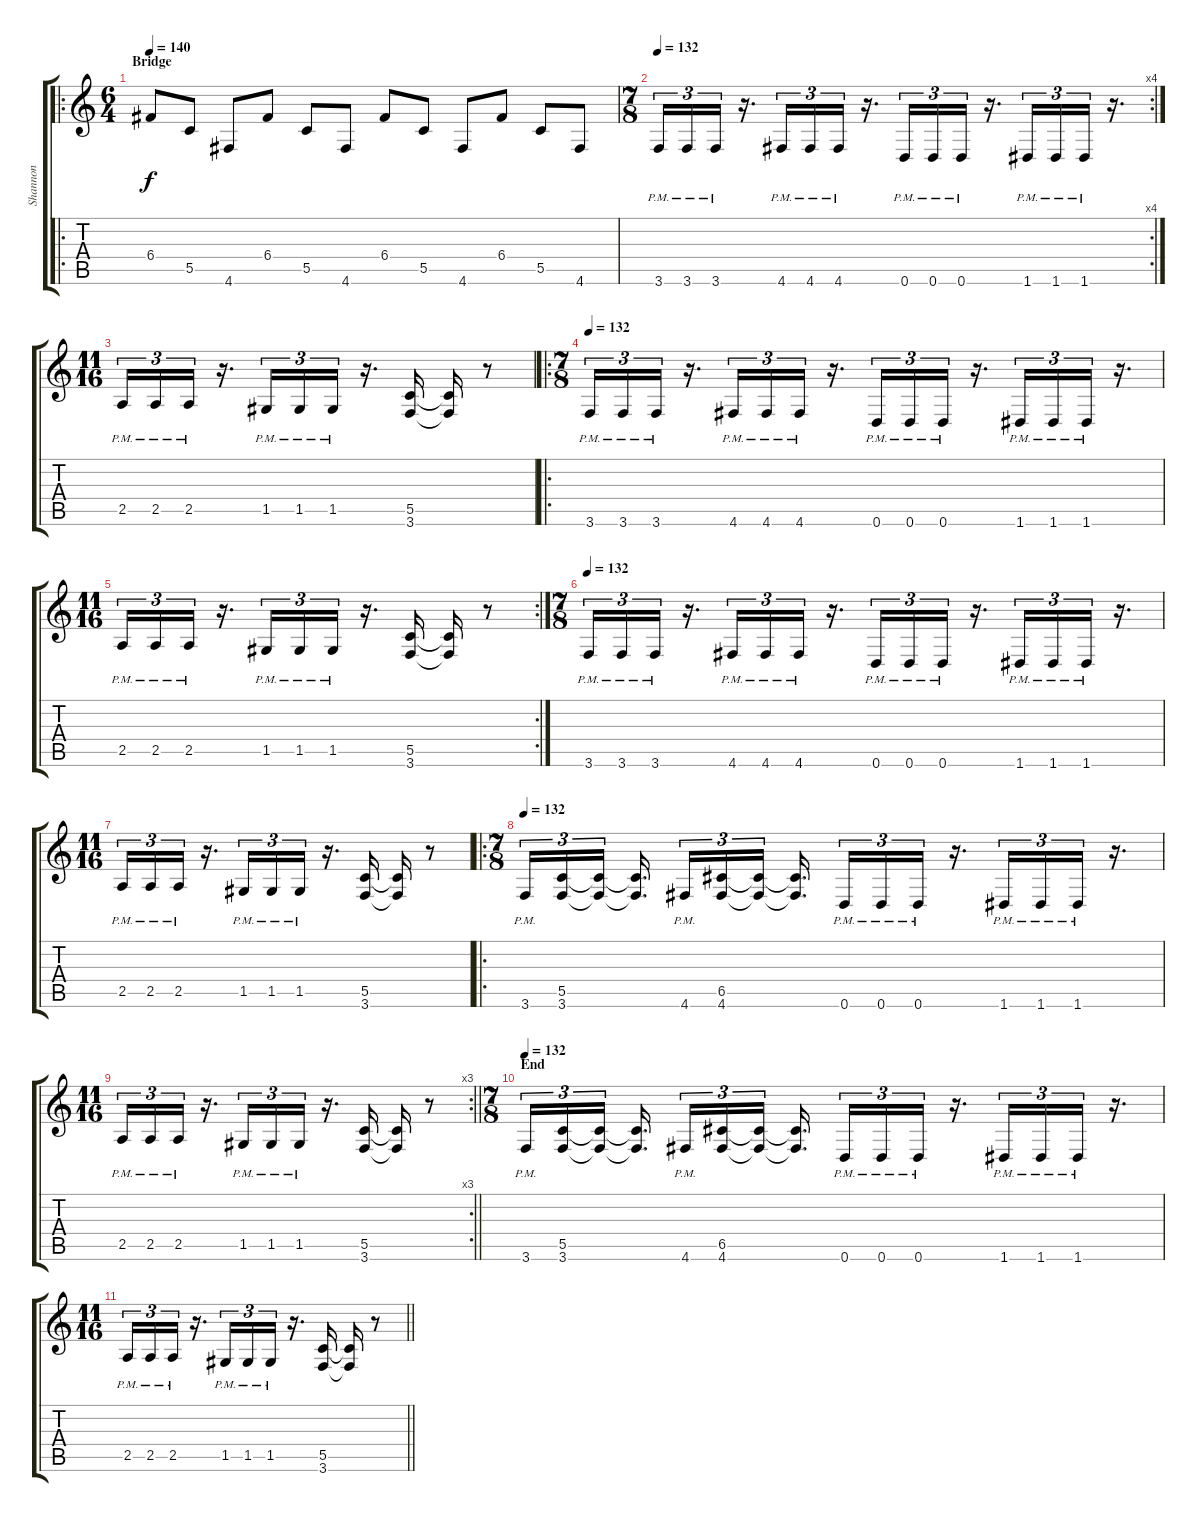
\track ("Shannon" "Shannon") {instrument overdrivenguitar}
\staff {score tabs}
\tuning (D4 A3 F3 C3 G2 D2) {hide}
\ro
\ts (6 4)
\section ("" "Bridge")
\tempo 140
\clef g2
\ks c
6.4.8{dy f} 5.5.8 4.6.8 6.4.8 5.5.8 4.6.8 6.4.8 5.5.8 4.6.8 6.4.8 5.5.8 4.6.8 |
\rc 4
\ts (7 8)
\tempo 132
3.6{pm}.16{tu (3 2)} 3.6{pm}.16{tu (3 2)} 3.6{pm}.16{tu (3 2)} r.16{d} 4.6{pm}.16{tu (3 2)} 4.6{pm}.16{tu (3 2)} 4.6{pm}.16{tu (3 2)} r.16{d} 0.6{pm}.16{tu (3 2)} 0.6{pm}.16{tu (3 2)} 0.6{pm}.16{tu (3 2)} r.16{d} 1.6{pm}.16{tu (3 2)} 1.6{pm}.16{tu (3 2)} 1.6{pm}.16{tu (3 2)} r.16{d} |
\ts (11 16)
2.5{pm}.16{tu (3 2)} 2.5{pm}.16{tu (3 2)} 2.5{pm}.16{tu (3 2)} r.16{d} 1.5{pm}.16{tu (3 2)} 1.5{pm}.16{tu (3 2)} 1.5{pm}.16{tu (3 2)} r.16{d} (5.5 3.6).16 (5.5{t} 3.6{t}).16 r.8 |
\ro
\ts (7 8)
\tempo 132
3.6{pm}.16{tu (3 2)} 3.6{pm}.16{tu (3 2)} 3.6{pm}.16{tu (3 2)} r.16{d} 4.6{pm}.16{tu (3 2)} 4.6{pm}.16{tu (3 2)} 4.6{pm}.16{tu (3 2)} r.16{d} 0.6{pm}.16{tu (3 2)} 0.6{pm}.16{tu (3 2)} 0.6{pm}.16{tu (3 2)} r.16{d} 1.6{pm}.16{tu (3 2)} 1.6{pm}.16{tu (3 2)} 1.6{pm}.16{tu (3 2)} r.16{d} |
\rc 2
\ts (11 16)
2.5{pm}.16{tu (3 2)} 2.5{pm}.16{tu (3 2)} 2.5{pm}.16{tu (3 2)} r.16{d} 1.5{pm}.16{tu (3 2)} 1.5{pm}.16{tu (3 2)} 1.5{pm}.16{tu (3 2)} r.16{d} (5.5 3.6).16 (5.5{t} 3.6{t}).16 r.8 |
\ts (7 8)
\tempo 132
3.6{pm}.16{tu (3 2)} 3.6{pm}.16{tu (3 2)} 3.6{pm}.16{tu (3 2)} r.16{d} 4.6{pm}.16{tu (3 2)} 4.6{pm}.16{tu (3 2)} 4.6{pm}.16{tu (3 2)} r.16{d} 0.6{pm}.16{tu (3 2)} 0.6{pm}.16{tu (3 2)} 0.6{pm}.16{tu (3 2)} r.16{d} 1.6{pm}.16{tu (3 2)} 1.6{pm}.16{tu (3 2)} 1.6{pm}.16{tu (3 2)} r.16{d} |
\ts (11 16)
2.5{pm}.16{tu (3 2)} 2.5{pm}.16{tu (3 2)} 2.5{pm}.16{tu (3 2)} r.16{d} 1.5{pm}.16{tu (3 2)} 1.5{pm}.16{tu (3 2)} 1.5{pm}.16{tu (3 2)} r.16{d} (5.5 3.6).16 (5.5{t} 3.6{t}).16 r.8 |
\ro
\ts (7 8)
\tempo 132
3.6{pm}.16{tu (3 2)} (5.5 3.6).16{tu (3 2)} (5.5{t} 3.6{t}).16{tu (3 2)} (5.5{t} 3.6{t}).16{d} 4.6{pm}.16{tu (3 2)} (6.5 4.6).16{tu (3 2)} (6.5{t} 4.6{t}).16{tu (3 2) beam splitsecondary} (6.5{t} 4.6{t}).16{d} 0.6{pm}.16{tu (3 2)} 0.6{pm}.16{tu (3 2)} 0.6{pm}.16{tu (3 2)} r.16{d} 1.6{pm}.16{tu (3 2)} 1.6{pm}.16{tu (3 2)} 1.6{pm}.16{tu (3 2)} r.16{d} |
\rc 3
\ts (11 16)
\barLineRight lightlight
2.5{pm}.16{tu (3 2)} 2.5{pm}.16{tu (3 2)} 2.5{pm}.16{tu (3 2)} r.16{d} 1.5{pm}.16{tu (3 2)} 1.5{pm}.16{tu (3 2)} 1.5{pm}.16{tu (3 2)} r.16{d} (5.5 3.6).16 (5.5{t} 3.6{t}).16 r.8 |
\ts (7 8)
\section ("" "End")
\tempo 132
3.6{pm}.16{tu (3 2)} (5.5 3.6).16{tu (3 2)} (5.5{t} 3.6{t}).16{tu (3 2)} (5.5{t} 3.6{t}).16{d} 4.6{pm}.16{tu (3 2)} (6.5 4.6).16{tu (3 2)} (6.5{t} 4.6{t}).16{tu (3 2) beam splitsecondary} (6.5{t} 4.6{t}).16{d} 0.6{pm}.16{tu (3 2)} 0.6{pm}.16{tu (3 2)} 0.6{pm}.16{tu (3 2)} r.16{d} 1.6{pm}.16{tu (3 2)} 1.6{pm}.16{tu (3 2)} 1.6{pm}.16{tu (3 2)} r.16{d} |
\ts (11 16)
\barLineRight lightlight
2.5{pm}.16{tu (3 2)} 2.5{pm}.16{tu (3 2)} 2.5{pm}.16{tu (3 2)} r.16{d} 1.5{pm}.16{tu (3 2)} 1.5{pm}.16{tu (3 2)} 1.5{pm}.16{tu (3 2)} r.16{d} (5.5 3.6).16 (5.5{t} 3.6{t}).16 r.8
